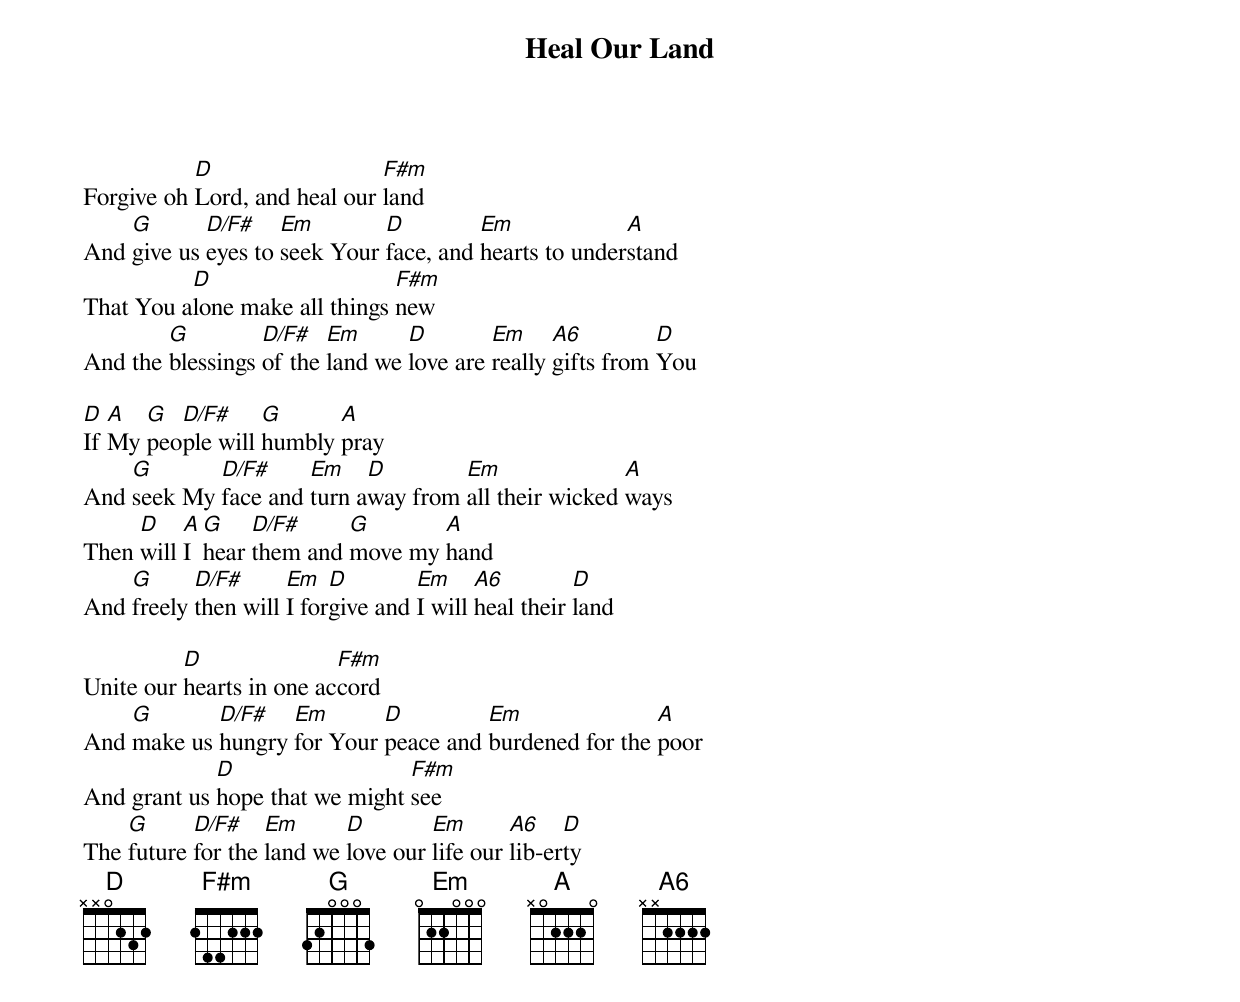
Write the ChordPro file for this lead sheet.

{title: Heal Our Land}
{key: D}
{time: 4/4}
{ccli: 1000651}
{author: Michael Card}
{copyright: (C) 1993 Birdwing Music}

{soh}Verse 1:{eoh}
Forgive oh [D]Lord, and heal our [F#m]land
And [G]give us [D/F#]eyes to [Em]seek Your [D]face, and [Em]hearts to under[A]stand
That You a[D]lone make all things [F#m]new
And the [G]blessings [D/F#]of the [Em]land we [D]love are [Em]really [A6]gifts from [D]You

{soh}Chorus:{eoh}
[D]If [A]My [G]peo[D/F#]ple will [G]humbly [A]pray
And [G]seek My [D/F#]face and [Em]turn a[D]way from [Em]all their wicked [A]ways
Then [D]will [A]I [G]hear [D/F#]them and [G]move my [A]hand
And [G]freely [D/F#]then will [Em]I for[D]give and [Em]I will [A6]heal their [D]land

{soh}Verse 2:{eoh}
Unite our [D]hearts in one ac[F#m]cord
And [G]make us [D/F#]hungry [Em]for Your [D]peace and [Em]burdened for the [A]poor
And grant us [D]hope that we might [F#m]see
The [G]future [D/F#]for the [Em]land we [D]love our [Em]life our [A6]lib-er[D]ty
